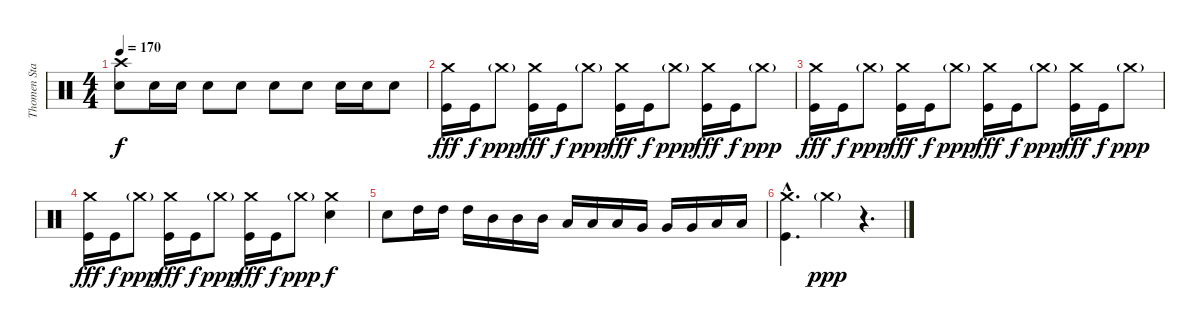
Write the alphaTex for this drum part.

\track ("Thomen Stauch" "Thomen Sta") {instrument percussion}
\staff {score}
\articulation defaults
\ts (4 4)
\tempo 170
\clef neutral
\ks c
("Crash high (hit)" "Snare (hit) 2").8{dy f} "Snare (hit) 2".16 "Snare (hit) 2".16 "Snare (hit) 2".8 "Snare (hit) 2".8 "Snare (hit) 2".8 "Snare (hit) 2".8 "Snare (hit) 2".16 "Snare (hit) 2".16 "Snare (hit) 2".8 |
("Crash medium (hit)" "Kick (hit)").16{dy fff} "Kick (hit)".16{dy f} "Crash medium (hit)"{g}.8{dy ppp} ("Crash medium (hit)" "Kick (hit)").16{dy fff} "Kick (hit)".16{dy f} "Crash medium (hit)"{g}.8{dy ppp} ("Crash medium (hit)" "Kick (hit)").16{dy fff} "Kick (hit)".16{dy f} "Crash medium (hit)"{g}.8{dy ppp} ("Crash medium (hit)" "Kick (hit)").16{dy fff} "Kick (hit)".16{dy f} "Crash medium (hit)"{g}.8{dy ppp} |
("Crash medium (hit)" "Kick (hit)").16{dy fff} "Kick (hit)".16{dy f} "Crash medium (hit)"{g}.8{dy ppp} ("Crash medium (hit)" "Kick (hit)").16{dy fff} "Kick (hit)".16{dy f} "Crash medium (hit)"{g}.8{dy ppp} ("Crash medium (hit)" "Kick (hit)").16{dy fff} "Kick (hit)".16{dy f} "Crash medium (hit)"{g}.8{dy ppp} ("Crash medium (hit)" "Kick (hit)").16{dy fff} "Kick (hit)".16{dy f} "Crash medium (hit)"{g}.8{dy ppp} |
("Crash medium (hit)" "Kick (hit)").16{dy fff} "Kick (hit)".16{dy f} "Crash medium (hit)"{g}.8{dy ppp} ("Crash medium (hit)" "Kick (hit)").16{dy fff} "Kick (hit)".16{dy f} "Crash medium (hit)"{g}.8{dy ppp} ("Crash medium (hit)" "Kick (hit)").16{dy fff} "Kick (hit)".16{dy f} "Crash medium (hit)"{g}.8{dy ppp} ("Crash medium (hit)" "Snare (hit) 2").4{dy f} |
"Snare (hit) 2".8 "High Tom (hit)".16 "High Tom (hit)".16 "High Tom (hit)".16 "Mid Tom (hit)".16 "Mid Tom (hit)".16 "Mid Tom (hit)".16 "Low Tom (hit)".16 "Low Tom (hit)".16 "Low Tom (hit)".16 "Very Low Tom (hit)".16 "Very Low Tom (hit)".16 "Very Low Tom (hit)".16 "Low Floor Tom (hit)".16 "Low Floor Tom (hit)".16 |
("Crash medium (hit)"{hac} "Kick (hit)"{hac}).4{d} "Crash medium (hit)"{g}.4{dy ppp} r.4{d}
